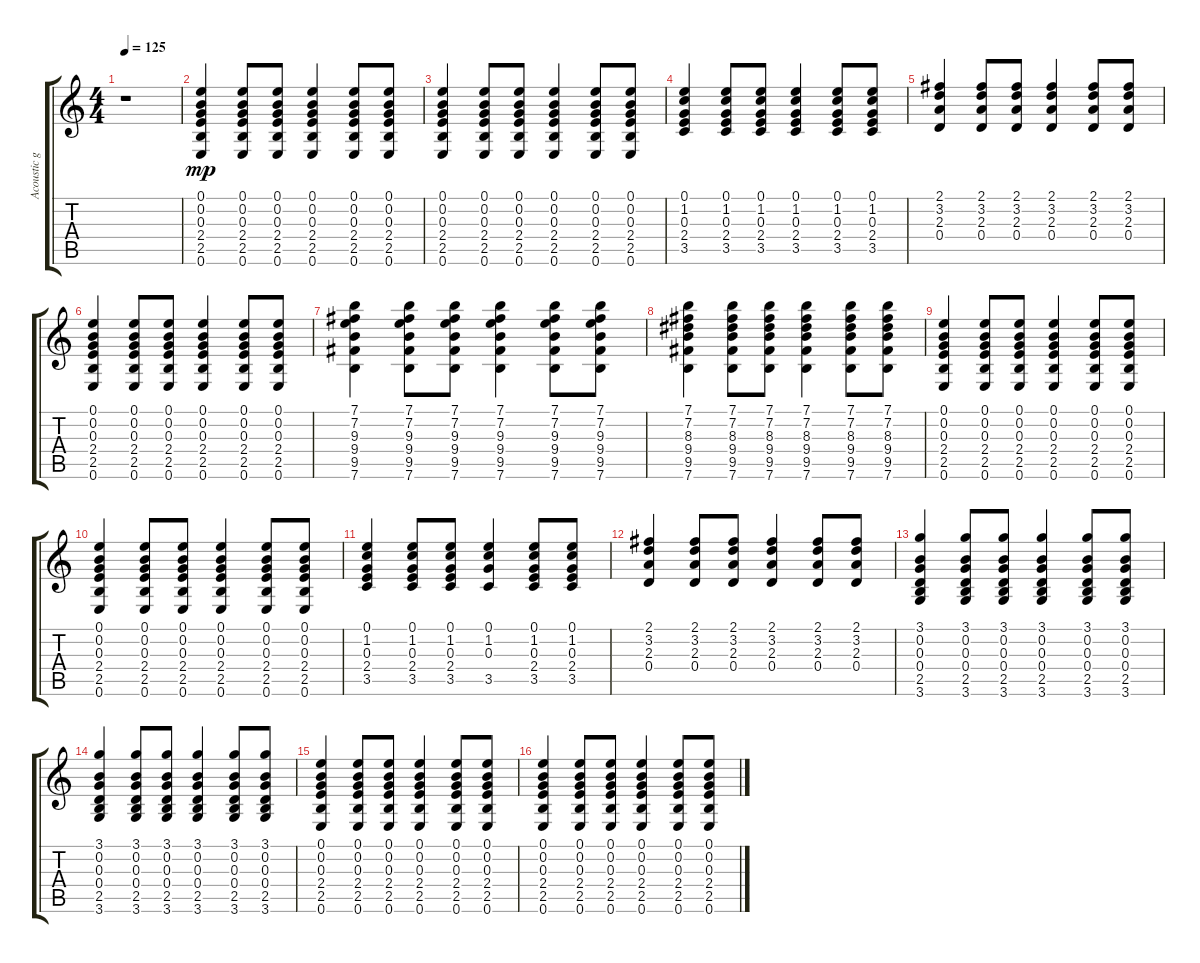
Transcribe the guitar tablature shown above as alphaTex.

\track ("Acoustic guitar II" "Acoustic g") {instrument acousticguitarsteel}
\staff {score tabs}
\tuning (E4 B3 G3 D3 A2 E2) {hide}
\ts (4 4)
\tempo 125
\clef g2
\ks c
r.1{dy mp} |
(0.1 0.2 0.3 2.4 2.5 0.6).4 (0.1 0.2 0.3 2.4 2.5 0.6).8 (0.1 0.2 0.3 2.4 2.5 0.6).8 (0.1 0.2 0.3 2.4 2.5 0.6).4 (0.1 0.2 0.3 2.4 2.5 0.6).8 (0.1 0.2 0.3 2.4 2.5 0.6).8 |
(0.1 0.2 0.3 2.4 2.5 0.6).4 (0.1 0.2 0.3 2.4 2.5 0.6).8 (0.1 0.2 0.3 2.4 2.5 0.6).8 (0.1 0.2 0.3 2.4 2.5 0.6).4 (0.1 0.2 0.3 2.4 2.5 0.6).8 (0.1 0.2 0.3 2.4 2.5 0.6).8 |
(0.1 1.2 0.3 2.4 3.5).4 (0.1 1.2 0.3 2.4 3.5).8 (0.1 1.2 0.3 2.4 3.5).8 (0.1 1.2 0.3 2.4 3.5).4 (0.1 1.2 0.3 2.4 3.5).8 (0.1 1.2 0.3 2.4 3.5).8 |
(2.1 3.2 2.3 0.4).4 (2.1 3.2 2.3 0.4).8 (2.1 3.2 2.3 0.4).8 (2.1 3.2 2.3 0.4).4 (2.1 3.2 2.3 0.4).8 (2.1 3.2 2.3 0.4).8 |
(0.1 0.2 0.3 2.4 2.5 0.6).4 (0.1 0.2 0.3 2.4 2.5 0.6).8 (0.1 0.2 0.3 2.4 2.5 0.6).8 (0.1 0.2 0.3 2.4 2.5 0.6).4 (0.1 0.2 0.3 2.4 2.5 0.6).8 (0.1 0.2 0.3 2.4 2.5 0.6).8 |
(7.1 7.2 9.3 9.4 9.5 7.6).4 (7.1 7.2 9.3 9.4 9.5 7.6).8 (7.1 7.2 9.3 9.4 9.5 7.6).8 (7.1 7.2 9.3 9.4 9.5 7.6).4 (7.1 7.2 9.3 9.4 9.5 7.6).8 (7.1 7.2 9.3 9.4 9.5 7.6).8 |
(7.1 7.2 8.3 9.4 9.5 7.6).4 (7.1 7.2 8.3 9.4 9.5 7.6).8 (7.1 7.2 8.3 9.4 9.5 7.6).8 (7.1 7.2 8.3 9.4 9.5 7.6).4 (7.1 7.2 8.3 9.4 9.5 7.6).8 (7.1 7.2 8.3 9.4 9.5 7.6).8 |
(0.1 0.2 0.3 2.4 2.5 0.6).4 (0.1 0.2 0.3 2.4 2.5 0.6).8 (0.1 0.2 0.3 2.4 2.5 0.6).8 (0.1 0.2 0.3 2.4 2.5 0.6).4 (0.1 0.2 0.3 2.4 2.5 0.6).8 (0.1 0.2 0.3 2.4 2.5 0.6).8 |
(0.1 0.2 0.3 2.4 2.5 0.6).4 (0.1 0.2 0.3 2.4 2.5 0.6).8 (0.1 0.2 0.3 2.4 2.5 0.6).8 (0.1 0.2 0.3 2.4 2.5 0.6).4 (0.1 0.2 0.3 2.4 2.5 0.6).8 (0.1 0.2 0.3 2.4 2.5 0.6).8 |
(0.1 1.2 0.3 2.4 3.5).4 (0.1 1.2 0.3 2.4 3.5).8 (0.1 1.2 0.3 2.4 3.5).8 (0.1 1.2 0.3 3.5).4 (0.1 1.2 0.3 2.4 3.5).8 (0.1 1.2 0.3 2.4 3.5).8 |
(2.1 3.2 2.3 0.4).4 (2.1 3.2 2.3 0.4).8 (2.1 3.2 2.3 0.4).8 (2.1 3.2 2.3 0.4).4 (2.1 3.2 2.3 0.4).8 (2.1 3.2 2.3 0.4).8 |
(3.1 0.2 0.3 0.4 2.5 3.6).4 (3.1 0.2 0.3 0.4 2.5 3.6).8 (3.1 0.2 0.3 0.4 2.5 3.6).8 (3.1 0.2 0.3 0.4 2.5 3.6).4 (3.1 0.2 0.3 0.4 2.5 3.6).8 (3.1 0.2 0.3 0.4 2.5 3.6).8 |
(3.1 0.2 0.3 0.4 2.5 3.6).4 (3.1 0.2 0.3 0.4 2.5 3.6).8 (3.1 0.2 0.3 0.4 2.5 3.6).8 (3.1 0.2 0.3 0.4 2.5 3.6).4 (3.1 0.2 0.3 0.4 2.5 3.6).8 (3.1 0.2 0.3 0.4 2.5 3.6).8 |
(0.1 0.2 0.3 2.4 2.5 0.6).4 (0.1 0.2 0.3 2.4 2.5 0.6).8 (0.1 0.2 0.3 2.4 2.5 0.6).8 (0.1 0.2 0.3 2.4 2.5 0.6).4 (0.1 0.2 0.3 2.4 2.5 0.6).8 (0.1 0.2 0.3 2.4 2.5 0.6).8 |
(0.1 0.2 0.3 2.4 2.5 0.6).4 (0.1 0.2 0.3 2.4 2.5 0.6).8 (0.1 0.2 0.3 2.4 2.5 0.6).8 (0.1 0.2 0.3 2.4 2.5 0.6).4 (0.1 0.2 0.3 2.4 2.5 0.6).8 (0.1 0.2 0.3 2.4 2.5 0.6).8
